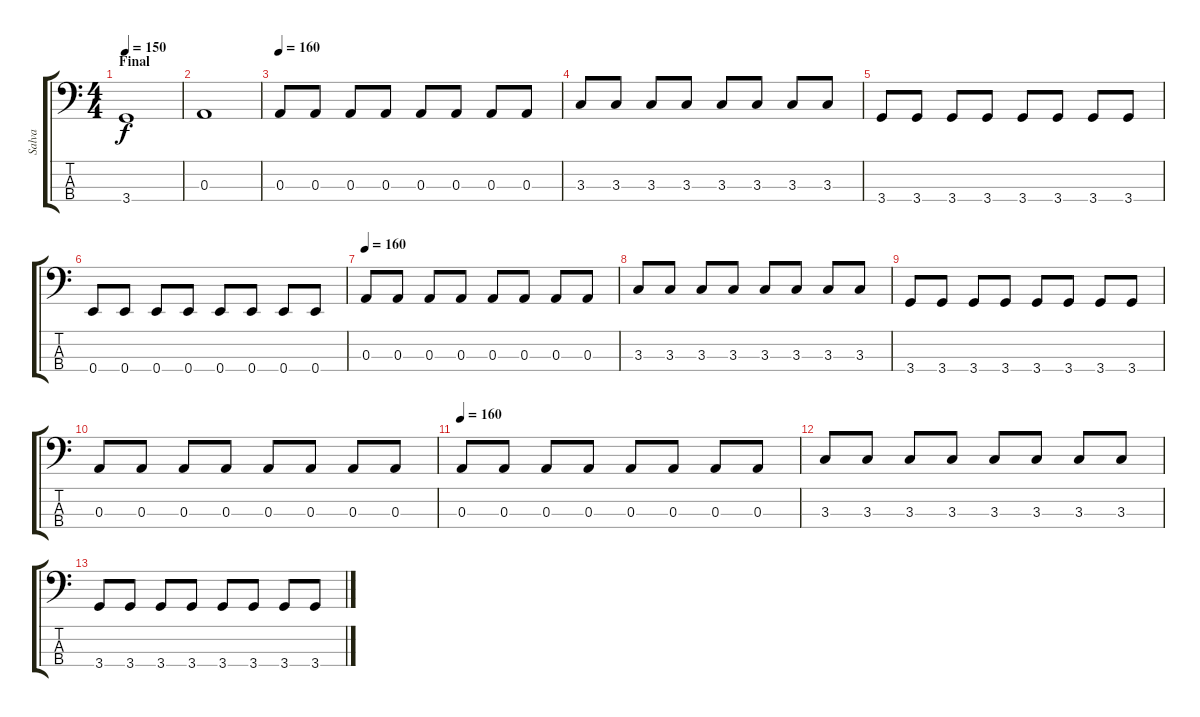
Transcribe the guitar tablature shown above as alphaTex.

\track ("Salva" "Salva") {instrument electricbassfinger}
\staff {score tabs}
\tuning (G2 D2 A1 E1) {hide}
\ts (4 4)
\section ("" "Final")
\tempo 150
\clef f4
\ks c
3.4.1{dy f} |
0.3.1 |
\tempo 160
0.3.8 0.3.8 0.3.8 0.3.8 0.3.8 0.3.8 0.3.8 0.3.8 |
3.3.8 3.3.8 3.3.8 3.3.8 3.3.8 3.3.8 3.3.8 3.3.8 |
3.4.8 3.4.8 3.4.8 3.4.8 3.4.8 3.4.8 3.4.8 3.4.8 |
0.4.8 0.4.8 0.4.8 0.4.8 0.4.8 0.4.8 0.4.8 0.4.8 |
\tempo 160
0.3.8 0.3.8 0.3.8 0.3.8 0.3.8 0.3.8 0.3.8 0.3.8 |
3.3.8 3.3.8 3.3.8 3.3.8 3.3.8 3.3.8 3.3.8 3.3.8 |
3.4.8 3.4.8 3.4.8 3.4.8 3.4.8 3.4.8 3.4.8 3.4.8 |
0.3.8 0.3.8 0.3.8 0.3.8 0.3.8 0.3.8 0.3.8 0.3.8 |
\tempo 160
0.3.8 0.3.8 0.3.8 0.3.8 0.3.8 0.3.8 0.3.8 0.3.8 |
3.3.8 3.3.8 3.3.8 3.3.8 3.3.8 3.3.8 3.3.8 3.3.8 |
3.4.8 3.4.8 3.4.8 3.4.8 3.4.8 3.4.8 3.4.8 3.4.8
